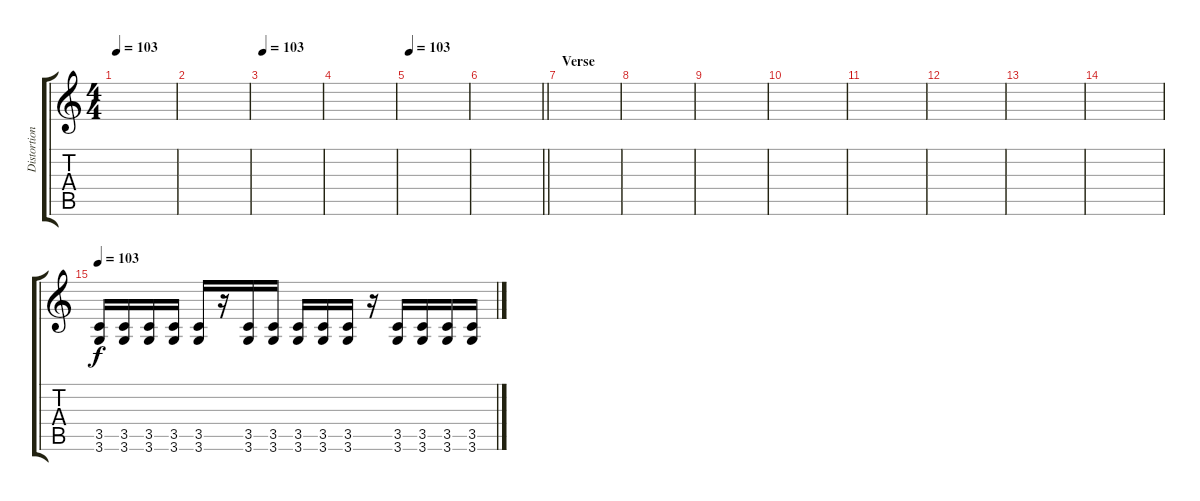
\track ("Distortion Guitar" "Distortion") {instrument distortionguitar}
\staff {score tabs}
\tuning (E4 B3 G3 D3 A2 E2) {hide}
\ts (4 4)
\tempo 103
\clef g2
\ks c
|
|
\tempo 100
\tempo 103
|
|
\tempo 103
|
\barLineRight lightlight
|
\section ("" "Verse")
|
|
|
|
|
|
|
|
\tempo 103
(3.5 3.6).16 (3.5 3.6).16 (3.5 3.6).16 (3.5 3.6).16 (3.5 3.6).16 r.16 (3.5 3.6).16 (3.5 3.6).16 (3.5 3.6).16 (3.5 3.6).16 (3.5 3.6).16 r.16 (3.5 3.6).16 (3.5 3.6).16 (3.5 3.6).16 (3.5 3.6).16
